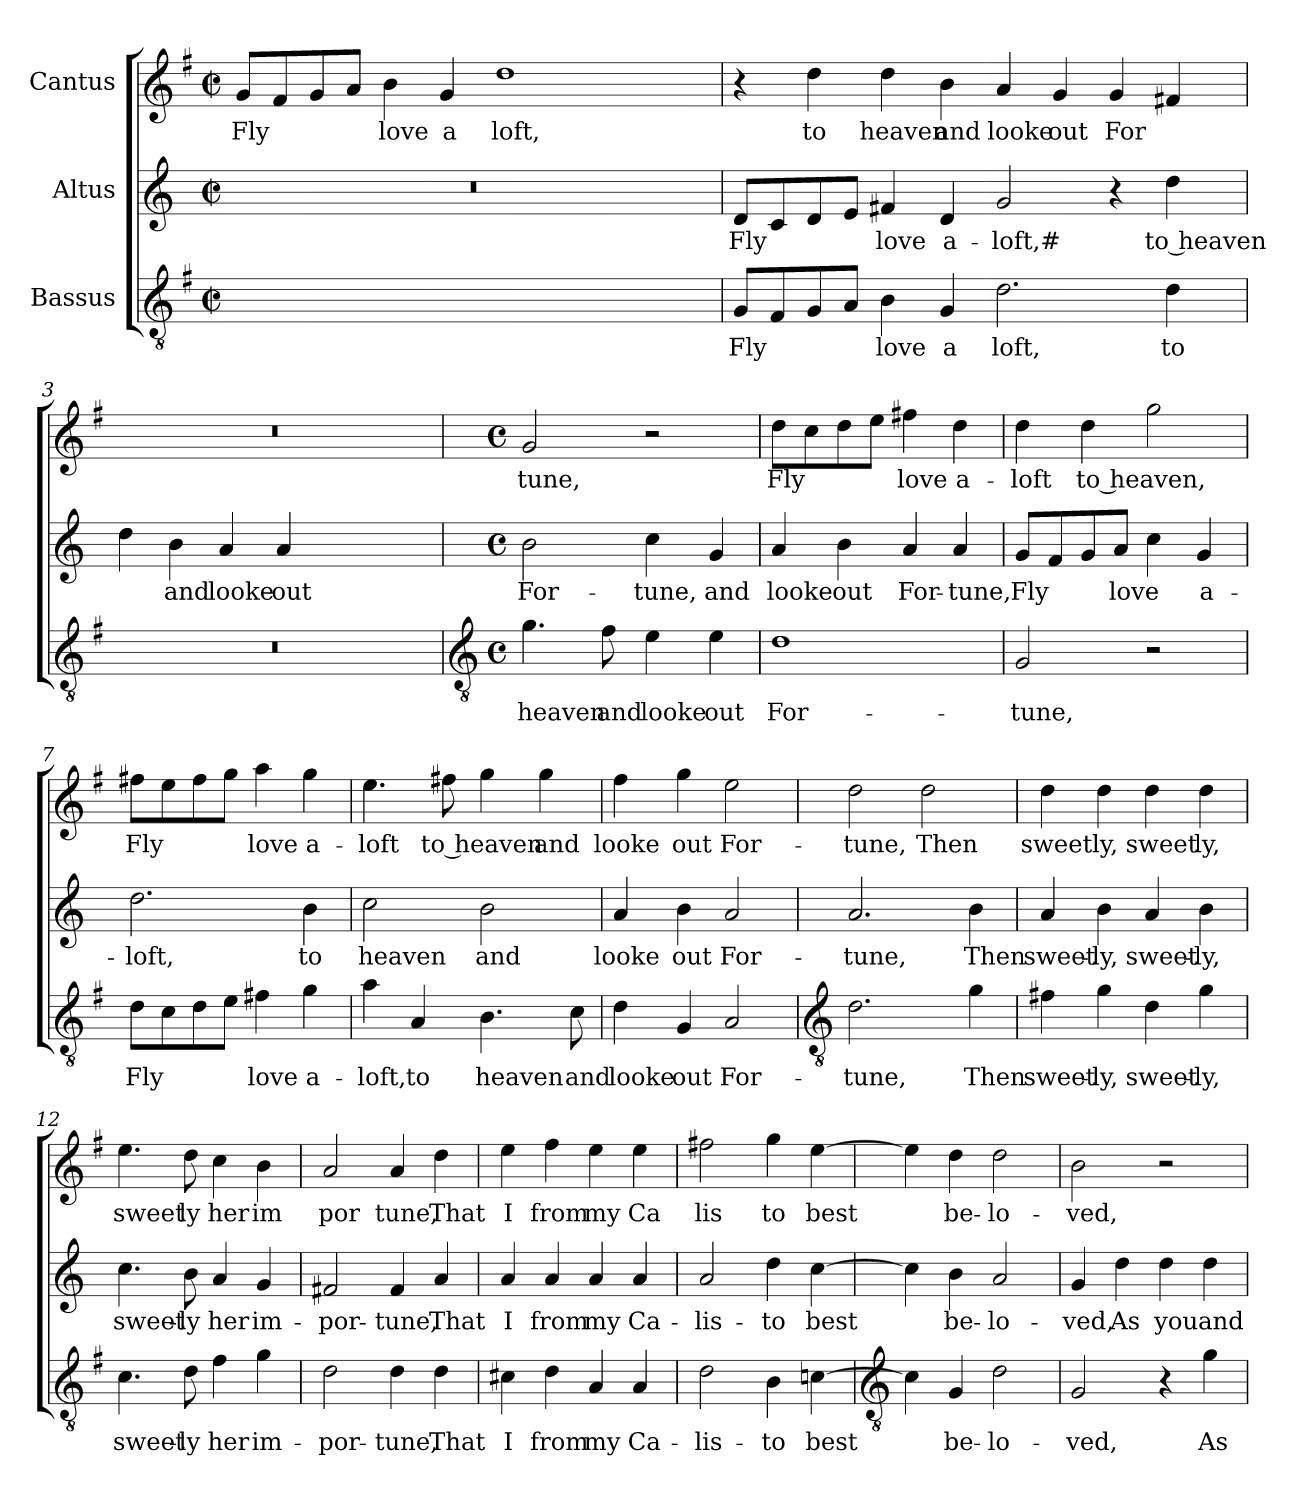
**kern	**text	**kern	**text	**kern	**text
*part3	*part3	*part2	*part2	*part1	*part1
*staff3	*staff3	*staff2	*staff2	*staff1	*staff1
*I"Bassus	*	*I"Altus	*	*I"Cantus	*
*clefGv2	*	*clefG2	*	*clefG2	*
*ITrd-3c-5	*	*	*	*ITrd-3c-5	*
*k[]	*	*k[]	*	*k[]	*
*C:	*	*C:	*	*C:	*
*M4/2	*	*M4/2	*	*M4/2	*
*met(c|)	*	*met(c|)	*	*met(c|)	*
=1	=1	=1	=1	=1	=1
!	!	!	!	!	!LO:LY:b
4ryy	.	0r	.	8cc/L	Fly
.	.	.	.	8b/	.
4ryy	.	.	.	8cc/	.
.	.	.	.	8dd/J	.
!	!	!	!	!	!LO:LY:b
4ryy	.	.	.	4ee\	love
!	!	!	!	!	!LO:LY:b
4ryy	.	.	.	4cc/	a
!	!	!	!	!	!LO:LY:b
4ryy	.	.	.	1gg	loft,
4ryy	.	.	.	.	.
4ryy	.	.	.	.	.
4ryy	.	.	.	.	.
=2	=2	=2	=2	=2	=2
!	!LO:LY:b	!	!LO:LY:b	!	!
8c/L	Fly	8d/L	Fly	4r	.
8B/	.	8c/	.	.	.
!	!	!	!	!	!LO:LY:b
8c/	.	8d/	.	4gg\	to
8d/J	.	8e/J	.	.	.
!	!LO:LY:b	!	!LO:LY:b	!	!LO:LY:b
4e\	love	4f#X/	love	4gg\	heaven
!	!LO:LY:b	!	!LO:LY:b	!	!LO:LY:b
4c/	a	4d/	a-	4ee\	and
!	!LO:LY:b	!	!LO:LY:b	!	!LO:LY:b
2.g\	loft,	2g/	-loft,#	4dd/	looke
!	!	!	!	!	!LO:LY:b
.	.	.	.	4cc/	out
!	!	!	!	!	!LO:LY:b
.	.	4r	.	4cc/	For
!	!LO:LY:b	!	!LO:LY:b	!	!
4g\	to	4dd\	to heaven	4bn/	.
=3	=3	=3	=3	=3	=3
0r	.	4dd\	.	0r	.
!	!	!	!LO:LY:b	!	!
.	.	4b\	and	.	.
!	!	!	!LO:LY:b	!	!
.	.	4a/	looke	.	.
!	!	!	!LO:LY:b	!	!
.	.	4a/	out	.	.
.	.	1ryy	.	.	.
!!LO:LB:g=z
=4	=4	=4	=4	=4	=4
*clefGv2	*	*	*	*	*
*M4/4	*	*M4/4	*	*M4/4	*
*met(c)	*	*met(c)	*	*met(c)	*
!	!LO:LY:b	!	!LO:LY:b	!	!LO:LY:b
4.cc\	heaven	2b\	For-	2cc/	tune,
!	!LO:LY:b	!	!	!	!
8b\	and	.	.	.	.
!	!LO:LY:b	!	!LO:LY:b	!	!
4a\	looke	4cc\	-tune,	2r	.
!	!LO:LY:b	!	!LO:LY:b	!	!
4a\	out	4g/	and	.	.
=5	=5	=5	=5	=5	=5
!	!LO:LY:b	!	!LO:LY:b	!	!LO:LY:b
1g	For-	4a/	looke	8gg\L	Fly
.	.	.	.	8ff\	.
!	!	!	!LO:LY:b	!	!
.	.	4b\	out	8gg\	.
.	.	.	.	8aa\J	.
!	!	!	!LO:LY:b	!	!LO:LY:b
.	.	4a/	For-	4bbn\	love
!	!	!	!LO:LY:b	!	!LO:LY:b
.	.	4a/	-tune,	4gg\	a-
=6	=6	=6	=6	=6	=6
!	!LO:LY:b	!	!LO:LY:b	!	!LO:LY:b
2c/	-tune,	8g/L	Fly	4gg\	-loft
.	.	8f/	.	.	.
!	!	!	!	!	!LO:LY:b
.	.	8g/	.	4gg\	to heaven,
!	!	!	!LO:LY:b	!	!
.	.	8a/J	love	.	.
2r	.	4cc\	.	2ccc\	.
!	!	!	!LO:LY:b	!	!
.	.	4g/	a-	.	.
=7	=7	=7	=7	=7	=7
!	!LO:LY:b	!	!LO:LY:b	!	!LO:LY:b
8g\L	Fly	2.dd\	-loft,	8bbn\L	Fly
8f\	.	.	.	8aa\	.
8g\	.	.	.	8bb\	.
8a\J	.	.	.	8ccc\J	.
!	!LO:LY:b	!	!	!	!LO:LY:b
4bn\	love	.	.	4ddd\	love
!	!LO:LY:b	!	!LO:LY:b	!	!LO:LY:b
4cc\	a-	4b\	to	4ccc\	a-
=8	=8	=8	=8	=8	=8
!	!LO:LY:b	!	!LO:LY:b	!	!LO:LY:b
4dd\	-loft,	2cc\	heaven	4.aa\	-loft
!	!LO:LY:b	!	!	!	!
4d/	to	.	.	.	.
!	!	!	!	!	!LO:LY:b
.	.	.	.	8bbn\	to heaven
!	!LO:LY:b	!	!LO:LY:b	!	!
4.e\	heaven	2b\	and	4ccc\	.
!	!	!	!	!	!LO:LY:b
.	.	.	.	4ccc\	and
!	!LO:LY:b	!	!	!	!
8f\	and	.	.	.	.
=9	=9	=9	=9	=9	=9
!	!LO:LY:b	!	!LO:LY:b	!	!LO:LY:b
4g\	looke	4a/	looke	4bb\	looke
!	!LO:LY:b	!	!LO:LY:b	!	!LO:LY:b
4c/	out	4b\	out	4ccc\	out
!	!LO:LY:b	!	!LO:LY:b	!	!LO:LY:b
2d/	For-	2a/	For-	2aa\	For-
!!LO:LB:g=z
=10	=10	=10	=10	=10	=10
*clefGv2	*	*	*	*	*
!	!LO:LY:b	!	!LO:LY:b	!	!LO:LY:b
2.g\	-tune,	2.a/	-tune,	2gg\	-tune,
!	!	!	!	!	!LO:LY:b
.	.	.	.	2gg\	Then
!	!LO:LY:b	!	!LO:LY:b	!	!
4cc\	Then	4b\	Then	.	.
=11	=11	=11	=11	=11	=11
!	!LO:LY:b	!	!LO:LY:b	!	!LO:LY:b
4bn\	sweet-	4a/	sweet-	4gg\	sweet
!	!LO:LY:b	!	!LO:LY:b	!	!LO:LY:b
4cc\	-ly,	4b\	-ly,	4gg\	ly,
!	!LO:LY:b	!	!LO:LY:b	!	!LO:LY:b
4g\	sweet-	4a/	sweet-	4gg\	sweet
!	!LO:LY:b	!	!LO:LY:b	!	!LO:LY:b
4cc\	-ly,	4b\	-ly,	4gg\	ly,
=12	=12	=12	=12	=12	=12
!	!LO:LY:b	!	!LO:LY:b	!	!LO:LY:b
4.f\	sweet-	4.cc\	sweet-	4.aa\	sweet
!	!LO:LY:b	!	!LO:LY:b	!	!LO:LY:b
8g\	-ly	8b\	-ly	8gg\	ly
!	!LO:LY:b	!	!LO:LY:b	!	!LO:LY:b
4b\	her	4a/	her	4ff\	her
!	!LO:LY:b	!	!LO:LY:b	!	!LO:LY:b
4cc\	im-	4g/	im-	4ee\	im
=13	=13	=13	=13	=13	=13
!	!LO:LY:b	!	!LO:LY:b	!	!LO:LY:b
2g\	-por-	2f#X/	-por-	2dd/	por
!	!LO:LY:b	!	!LO:LY:b	!	!LO:LY:b
4g\	-tune,	4f#/	-tune,	4dd/	tune,
!	!LO:LY:b	!	!LO:LY:b	!	!LO:LY:b
4g\	That	4a/	That	4gg\	That
=14	=14	=14	=14	=14	=14
!	!LO:LY:b	!	!LO:LY:b	!	!LO:LY:b
4f#X\	I	4a/	I	4aa\	I
!	!LO:LY:b	!	!LO:LY:b	!	!LO:LY:b
4g\	from	4a/	from	4bb\	from
!	!LO:LY:b	!	!LO:LY:b	!	!LO:LY:b
4d/	my	4a/	my	4aa\	my
!	!LO:LY:b	!	!LO:LY:b	!	!LO:LY:b
4d/	Ca-	4a/	Ca-	4aa\	Ca
=15	=15	=15	=15	=15	=15
!	!LO:LY:b	!	!LO:LY:b	!	!LO:LY:b
2g\	-lis-	2a/	-lis-	2bbn\	lis
!	!LO:LY:b	!	!LO:LY:b	!	!LO:LY:b
4e\	-to	4dd\	-to	4ccc\	to
!	!LO:LY:b	!	!LO:LY:b	!	!LO:LY:b
[4fn\	best	[4cc\	best	[4aa\	best
!!LO:LB:g=z
=16	=16	=16	=16	=16	=16
*clefGv2	*	*	*	*	*
4f\]	.	4cc\]	.	4aa\]	.
!	!LO:LY:b	!	!LO:LY:b	!	!LO:LY:b
4c/	be-	4b\	be-	4gg\	be-
!	!LO:LY:b	!	!LO:LY:b	!	!LO:LY:b
2g\	-lo-	2a/	-lo-	2gg\	-lo-
=17	=17	=17	=17	=17	=17
!	!LO:LY:b	!	!LO:LY:b	!	!LO:LY:b
2c/	-ved,	4g/	-ved,	2ee\	-ved,
!	!	!	!LO:LY:b	!	!
.	.	4dd\	As	.	.
!	!	!	!LO:LY:b	!	!
4r	.	4dd\	you	2r	.
!	!LO:LY:b	!	!LO:LY:b	!	!
4cc\	As	4dd\	and	.	.
=	=	=	=	=	=
*-	*-	*-	*-	*-	*-
